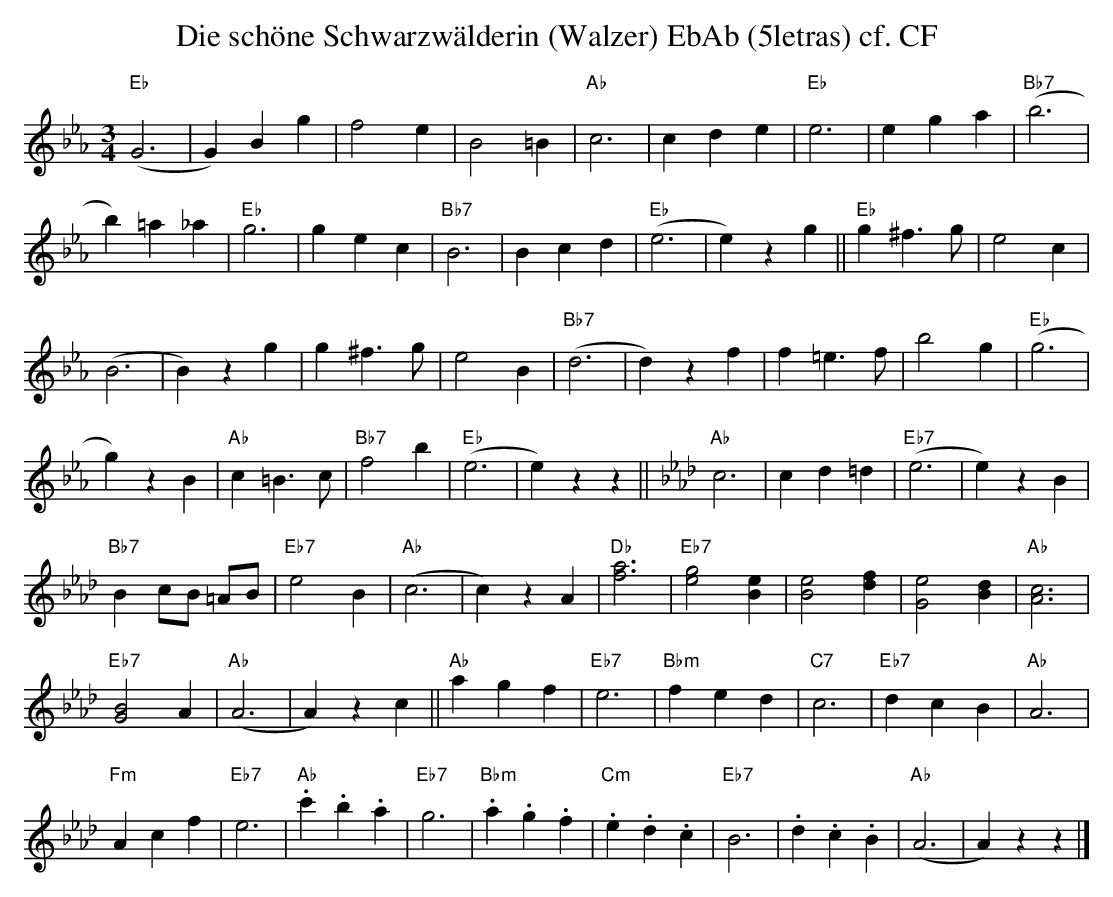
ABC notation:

X:1
T:Die sch\"one Schwarzw\"alderin (Walzer) EbAb (5letras) cf. CF
M:3/4
L:1/4
K:Ebmaj%%MIDI gchordon
"Eb"(G3 | G)Bg | f2e | B2=B | "Ab"c3 | cde | "Eb"e3 | ega | "Bb7"(b3 |
b)=a_a | "Eb"g3 | gec | "Bb7"B3 | Bcd | "Eb"(e3 | e)zg || "Eb"g^f>g | e2c |
(B3 | B)zg | g^f>g | e2B | "Bb7"(d3 | d)zf | f=e>f | b2g | "Eb"(g3 |
g)zB | "Ab"c=B>c | "Bb7"f2b | "Eb"(e3 | e)zz || [K:Abmaj] "Ab"c3 | cd=d | "Eb7"(e3 | e)zB |
"Bb7"Bc/2B/2 =A/2B/2 | "Eb7"e2B | "Ab"(c3 | c)zA | "Db"[fa]3 | "Eb7"[ge]2 [Be] | [Be]2 [df] | [Ge]2 [dB] | "Ab"[Ac]3 |
"Eb7"[GB]2 A | "Ab"(A3 | A)zc || "Ab"agf | "Eb7"e3 | "Bbm"fed | "C7"c3 | "Eb7"dcB | "Ab"A3 |
"Fm"Acf | "Eb7"e3 | "Ab".c'.b.a | "Eb7"g3 | "Bbm".a.g.f | "Cm".e.d.c | "Eb7"B3 | .d.c.B | "Ab"(A3 | A)zz |]
